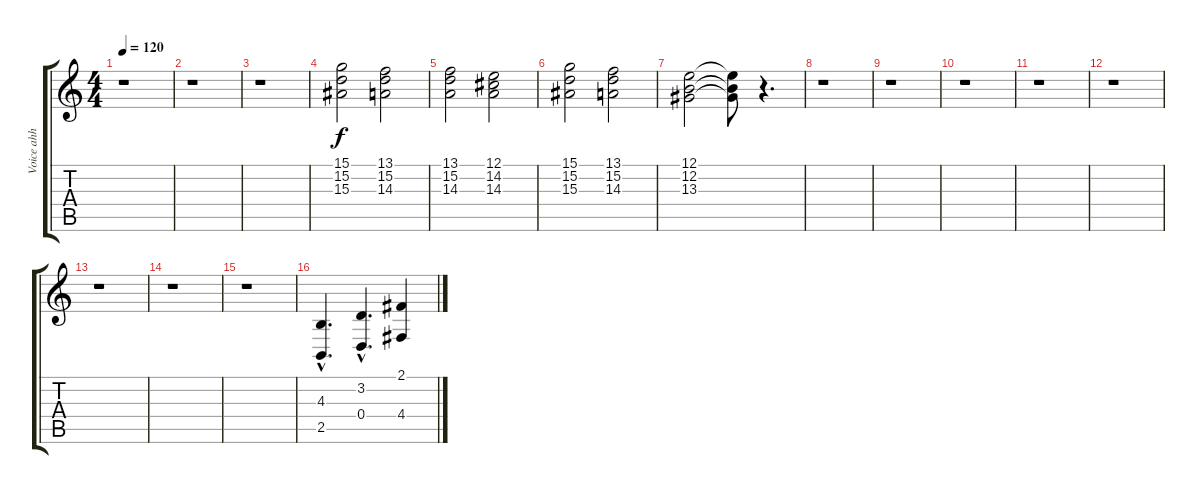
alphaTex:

\track ("Voice ahh" "Voice ahh") {instrument choiraahs}
\staff {score tabs}
\tuning (E4 B3 G3 D3 A2 E2) {hide}
\ts (4 4)
\tempo 120
\clef g2
\ks c
r.1{dy f} |
r.1 |
r.1 |
(15.1 15.2 15.3).2 (13.1 15.2 14.3).2 |
(13.1 15.2 14.3).2 (12.1 14.2 14.3).2 |
(15.1 15.2 15.3).2 (13.1 15.2 14.3).2 |
(12.1 12.2 13.3).2 (12.1{t} 12.2{t} 13.3{t}).8 r.4{d} |
r.1 |
r.1 |
r.1 |
r.1 |
r.1 |
r.1 |
r.1 |
r.1 |
(4.3{hac} 2.5{hac}).4{d} (3.2{hac} 0.4{hac}).4{d} (2.1 4.4).4
